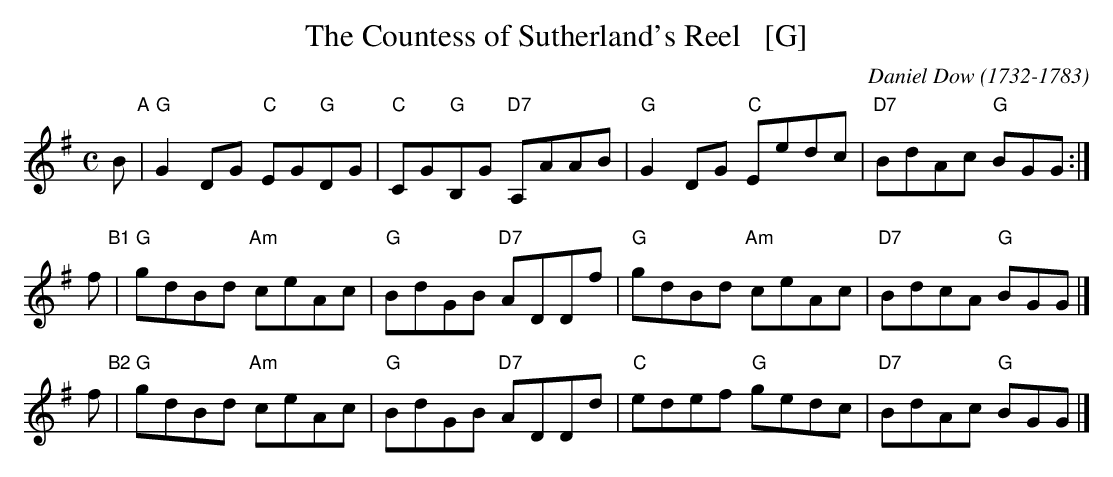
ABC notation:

X:1
T: The Countess of Sutherland's Reel   [G]
C: Daniel Dow (1732-1783)
L: 1/8
M: C
K: G
B "A"|\
"G"G2DG "C"EG"G"DG | "C"CG"G"B,G "D7"A,AAB |\
"G"G2DG "C"Eedc | "D7"BdAc "G"BGG :|
%%vskip 6	% The low A collides with the chord below.
f "B1"|\
"G"gdBd "Am"ceAc | "G"BdGB "D7"ADDf |\
"G"gdBd "Am"ceAc | "D7"BdcA "G"BGG |]
f "B2"|\
"G"gdBd "Am"ceAc | "G"BdGB "D7"ADDd |\
"C"edef "G"gedc | "D7"BdAc "G"BGG |]
